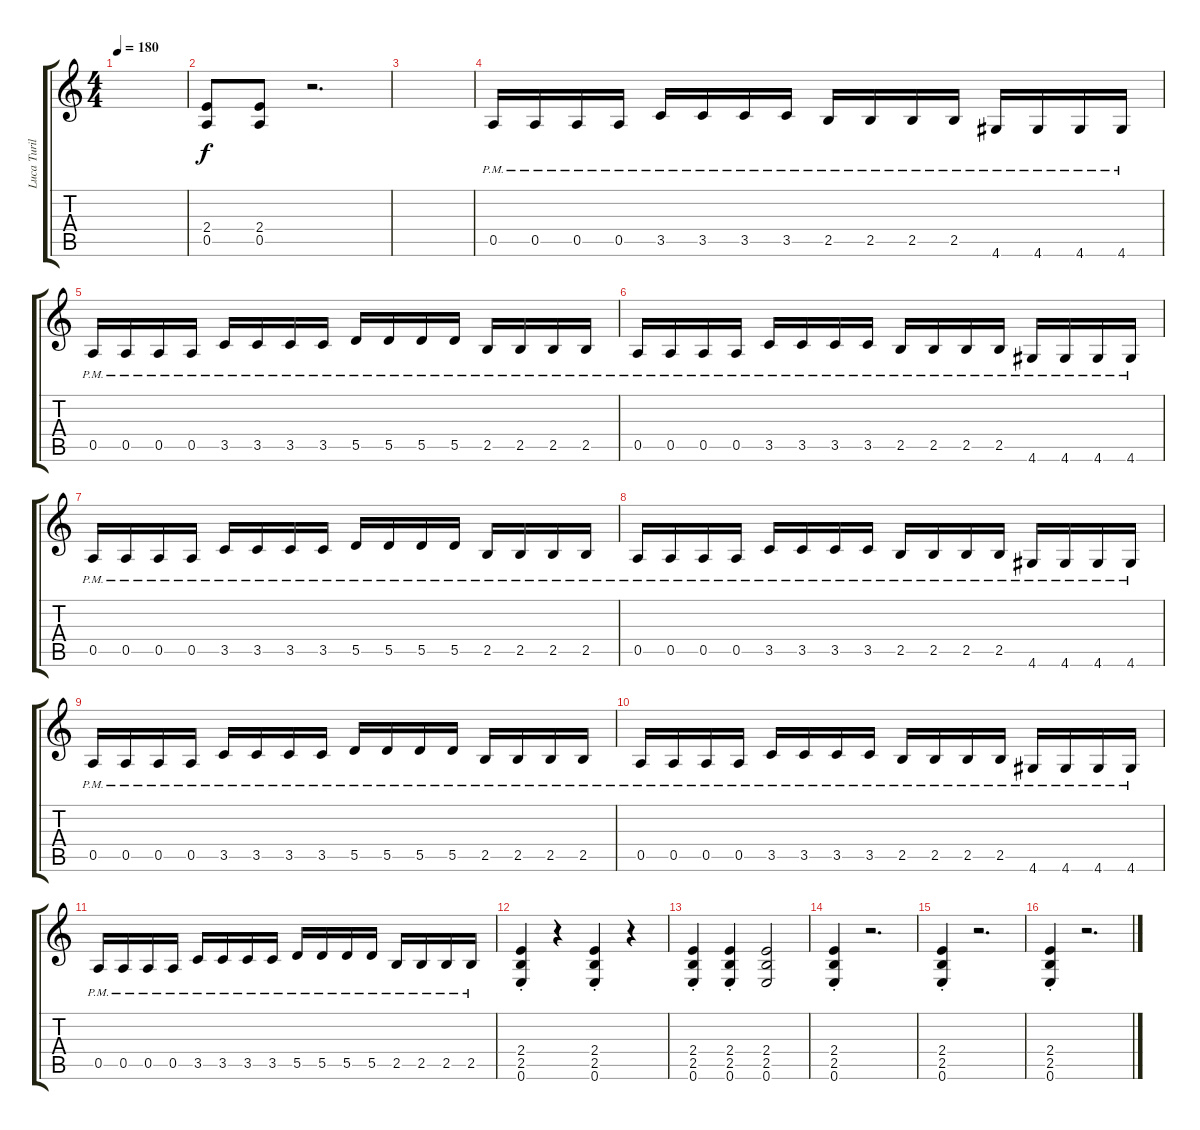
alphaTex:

\track ("Luca Turilli And Dominique Leurquin" "Luca Turil") {instrument distortionguitar}
\staff {score tabs}
\tuning (E4 B3 G3 D3 A2 E2) {hide}
\ts (4 4)
\tempo 180
\clef g2
\ks c
|
(2.4 0.5).8 (2.4 0.5).8 r.2{d} |
|
0.5{pm}.16 0.5{pm}.16 0.5{pm}.16 0.5{pm}.16 3.5{pm}.16 3.5{pm}.16 3.5{pm}.16 3.5{pm}.16 2.5{pm}.16 2.5{pm}.16 2.5{pm}.16 2.5{pm}.16 4.6{pm}.16 4.6{pm}.16 4.6{pm}.16 4.6{pm}.16 |
0.5{pm}.16 0.5{pm}.16 0.5{pm}.16 0.5{pm}.16 3.5{pm}.16 3.5{pm}.16 3.5{pm}.16 3.5{pm}.16 5.5{pm}.16 5.5{pm}.16 5.5{pm}.16 5.5{pm}.16 2.5{pm}.16 2.5{pm}.16 2.5{pm}.16 2.5{pm}.16 |
0.5{pm}.16 0.5{pm}.16 0.5{pm}.16 0.5{pm}.16 3.5{pm}.16 3.5{pm}.16 3.5{pm}.16 3.5{pm}.16 2.5{pm}.16 2.5{pm}.16 2.5{pm}.16 2.5{pm}.16 4.6{pm}.16 4.6{pm}.16 4.6{pm}.16 4.6{pm}.16 |
0.5{pm}.16 0.5{pm}.16 0.5{pm}.16 0.5{pm}.16 3.5{pm}.16 3.5{pm}.16 3.5{pm}.16 3.5{pm}.16 5.5{pm}.16 5.5{pm}.16 5.5{pm}.16 5.5{pm}.16 2.5{pm}.16 2.5{pm}.16 2.5{pm}.16 2.5{pm}.16 |
0.5{pm}.16 0.5{pm}.16 0.5{pm}.16 0.5{pm}.16 3.5{pm}.16 3.5{pm}.16 3.5{pm}.16 3.5{pm}.16 2.5{pm}.16 2.5{pm}.16 2.5{pm}.16 2.5{pm}.16 4.6{pm}.16 4.6{pm}.16 4.6{pm}.16 4.6{pm}.16 |
0.5{pm}.16 0.5{pm}.16 0.5{pm}.16 0.5{pm}.16 3.5{pm}.16 3.5{pm}.16 3.5{pm}.16 3.5{pm}.16 5.5{pm}.16 5.5{pm}.16 5.5{pm}.16 5.5{pm}.16 2.5{pm}.16 2.5{pm}.16 2.5{pm}.16 2.5{pm}.16 |
0.5{pm}.16 0.5{pm}.16 0.5{pm}.16 0.5{pm}.16 3.5{pm}.16 3.5{pm}.16 3.5{pm}.16 3.5{pm}.16 2.5{pm}.16 2.5{pm}.16 2.5{pm}.16 2.5{pm}.16 4.6{pm}.16 4.6{pm}.16 4.6{pm}.16 4.6{pm}.16 |
0.5{pm}.16 0.5{pm}.16 0.5{pm}.16 0.5{pm}.16 3.5{pm}.16 3.5{pm}.16 3.5{pm}.16 3.5{pm}.16 5.5{pm}.16 5.5{pm}.16 5.5{pm}.16 5.5{pm}.16 2.5{pm}.16 2.5{pm}.16 2.5{pm}.16 2.5{pm}.16 |
(2.4{st} 2.5{st} 0.6{st}).4 r.4 (2.4{st} 2.5{st} 0.6{st}).4 r.4 |
(2.4{st} 2.5{st} 0.6{st}).4 (2.4{st} 2.5{st} 0.6{st}).4 (2.4 2.5 0.6).2 |
(2.4{st} 2.5{st} 0.6{st}).4 r.2{d} |
(2.4{st} 2.5{st} 0.6{st}).4 r.2{d} |
(2.4{st} 2.5{st} 0.6{st}).4 r.2{d}
